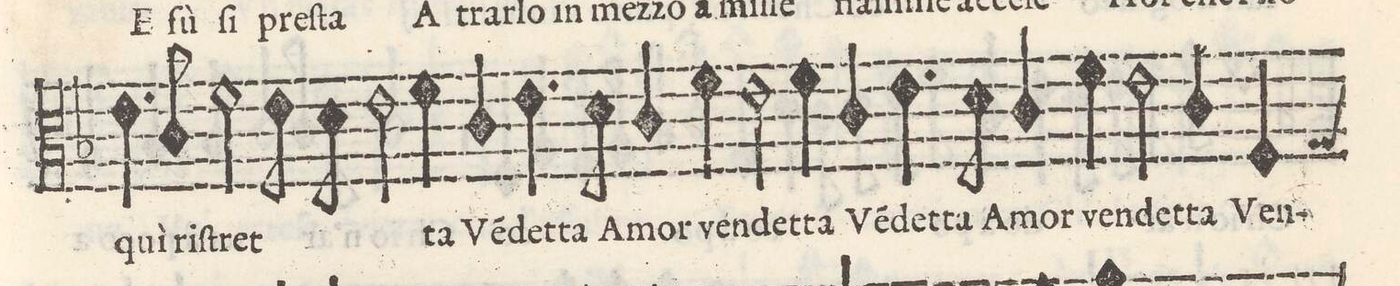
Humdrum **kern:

**kern	**text
*I"ALTO	*
*clefC3	*
*k[b-]	*
*met(C)	*
*M2/1	*
4.e\	qui
8c/	riſ-
2f\	-tret-
8e\	.
8d\	.
2e\	.
=16-	=16-
4f\	-ta
4d/	Vẽ(n)-
4.e\	-det-
8d\	-ta A-
4c/	-mor
4f\	ven-
2e\	-det-
=17-	=17-
4f\	-ta
4c/	Vẽ(n)-
4.e\	-det-
8d\	-ta A-
4c/	-mor
4f\	ven-
2e\	-det-
=18-	=18-
4c/	-ta
4F/	Ven-
*custos:G	*
*-	*-
